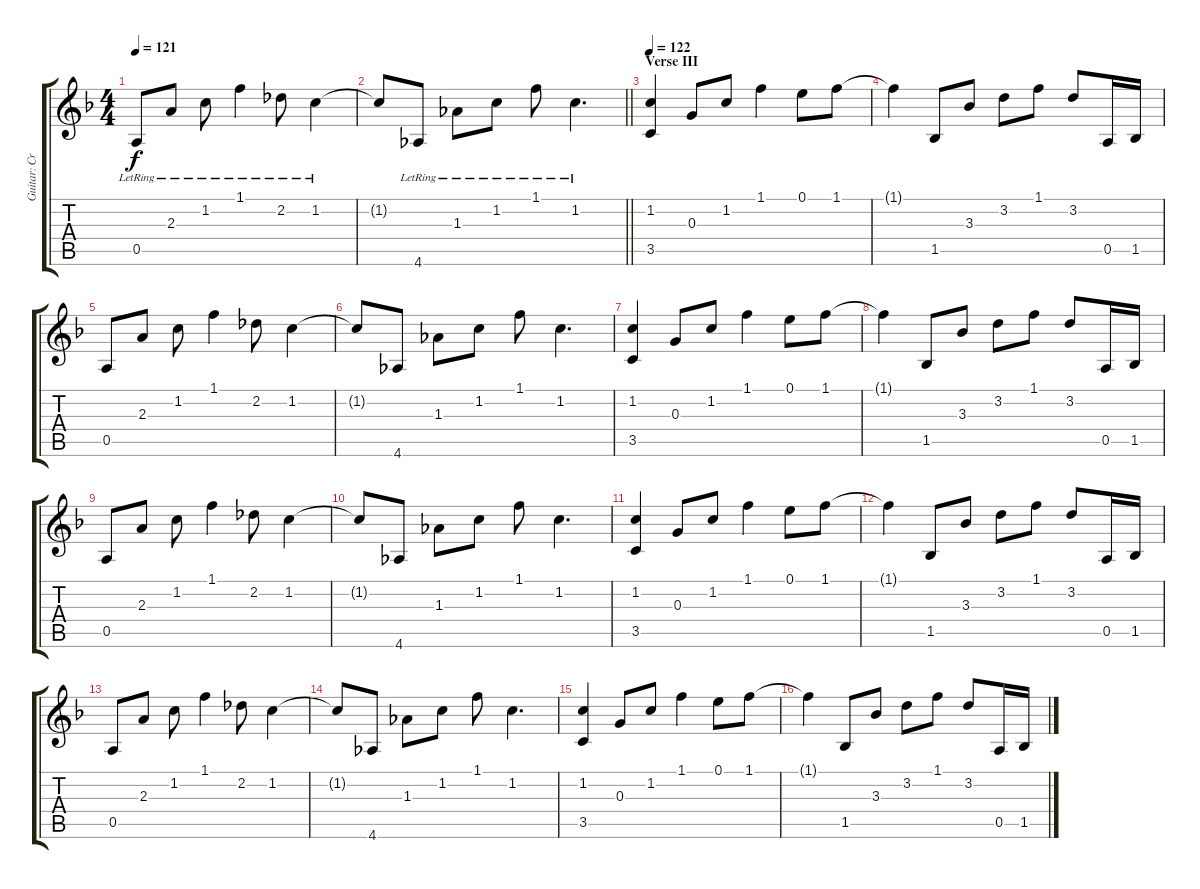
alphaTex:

\track ("Guitar: Criss" "Guitar: Cr") {instrument electricguitarclean}
\staff {score tabs}
\tuning (E4 B3 G3 D3 A2 E2) {hide}
\ts (4 4)
\tempo 121
\clef g2
\ks f
0.5{lr}.8{dy f} 2.3{lr}.8 1.2{lr}.8 1.1{lr}.4 2.2{lr}.8 1.2{lr}.4 |
\barLineRight lightlight
1.2{t}.8 4.6{lr}.8 1.3{lr}.8 1.2{lr}.8 1.1{lr}.8 1.2{lr}.4{d} |
\section ("" "Verse III")
\tempo 122
(1.2 3.5).4 0.3.8 1.2.8 1.1.4 0.1.8 1.1.8 |
1.1{t}.4 1.5.8 3.3.8 3.2.8 1.1.8 3.2.8 0.5.16 1.5.16 |
0.5.8 2.3.8 1.2.8 1.1.4 2.2.8 1.2.4 |
1.2{t}.8 4.6.8 1.3.8 1.2.8 1.1.8 1.2.4{d} |
(1.2 3.5).4 0.3.8 1.2.8 1.1.4 0.1.8 1.1.8 |
1.1{t}.4 1.5.8 3.3.8 3.2.8 1.1.8 3.2.8 0.5.16 1.5.16 |
0.5.8 2.3.8 1.2.8 1.1.4 2.2.8 1.2.4 |
1.2{t}.8 4.6.8 1.3.8 1.2.8 1.1.8 1.2.4{d} |
(1.2 3.5).4 0.3.8 1.2.8 1.1.4 0.1.8 1.1.8 |
1.1{t}.4 1.5.8 3.3.8 3.2.8 1.1.8 3.2.8 0.5.16 1.5.16 |
0.5.8 2.3.8 1.2.8 1.1.4 2.2.8 1.2.4 |
1.2{t}.8 4.6.8 1.3.8 1.2.8 1.1.8 1.2.4{d} |
(1.2 3.5).4 0.3.8 1.2.8 1.1.4 0.1.8 1.1.8 |
1.1{t}.4 1.5.8 3.3.8 3.2.8 1.1.8 3.2.8 0.5.16 1.5.16
